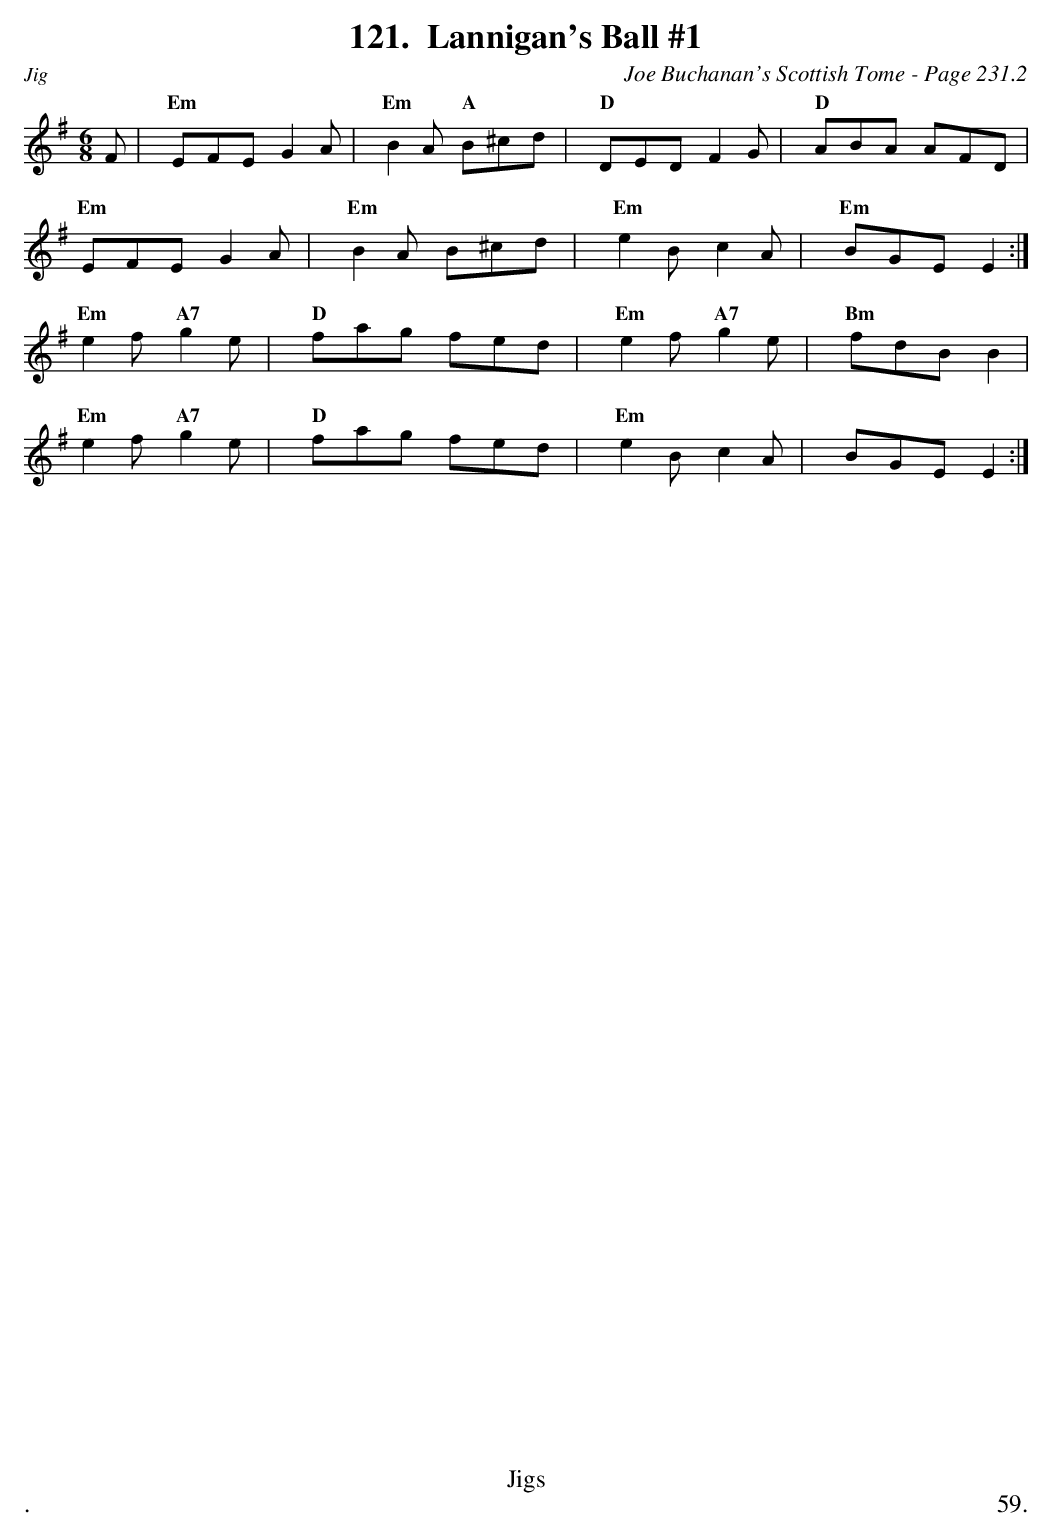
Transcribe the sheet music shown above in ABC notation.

X:1
T:Lannigan's Ball #1
C:Joe Buchanan's Scottish Tome - Page 231.2
M:6/8
K:G
F | "Em"EFE G2 A | "Em"B2 A "A"B^cd | "D"DED F2 G | "D"ABA AFD |
"Em"EFE G2 A | "Em"B2 A B^cd | "Em"e2 B c2 A | "Em"BGE E2 :|
"Em"e2 f "A7"g2 e | "D"fag fed | "Em"e2 f "A7"g2 e | "Bm"fdB B2 |
"Em"e2f "A7"g2 e | "D"fag fed | "Em"e2 B c2 A | BGE E2 :|
